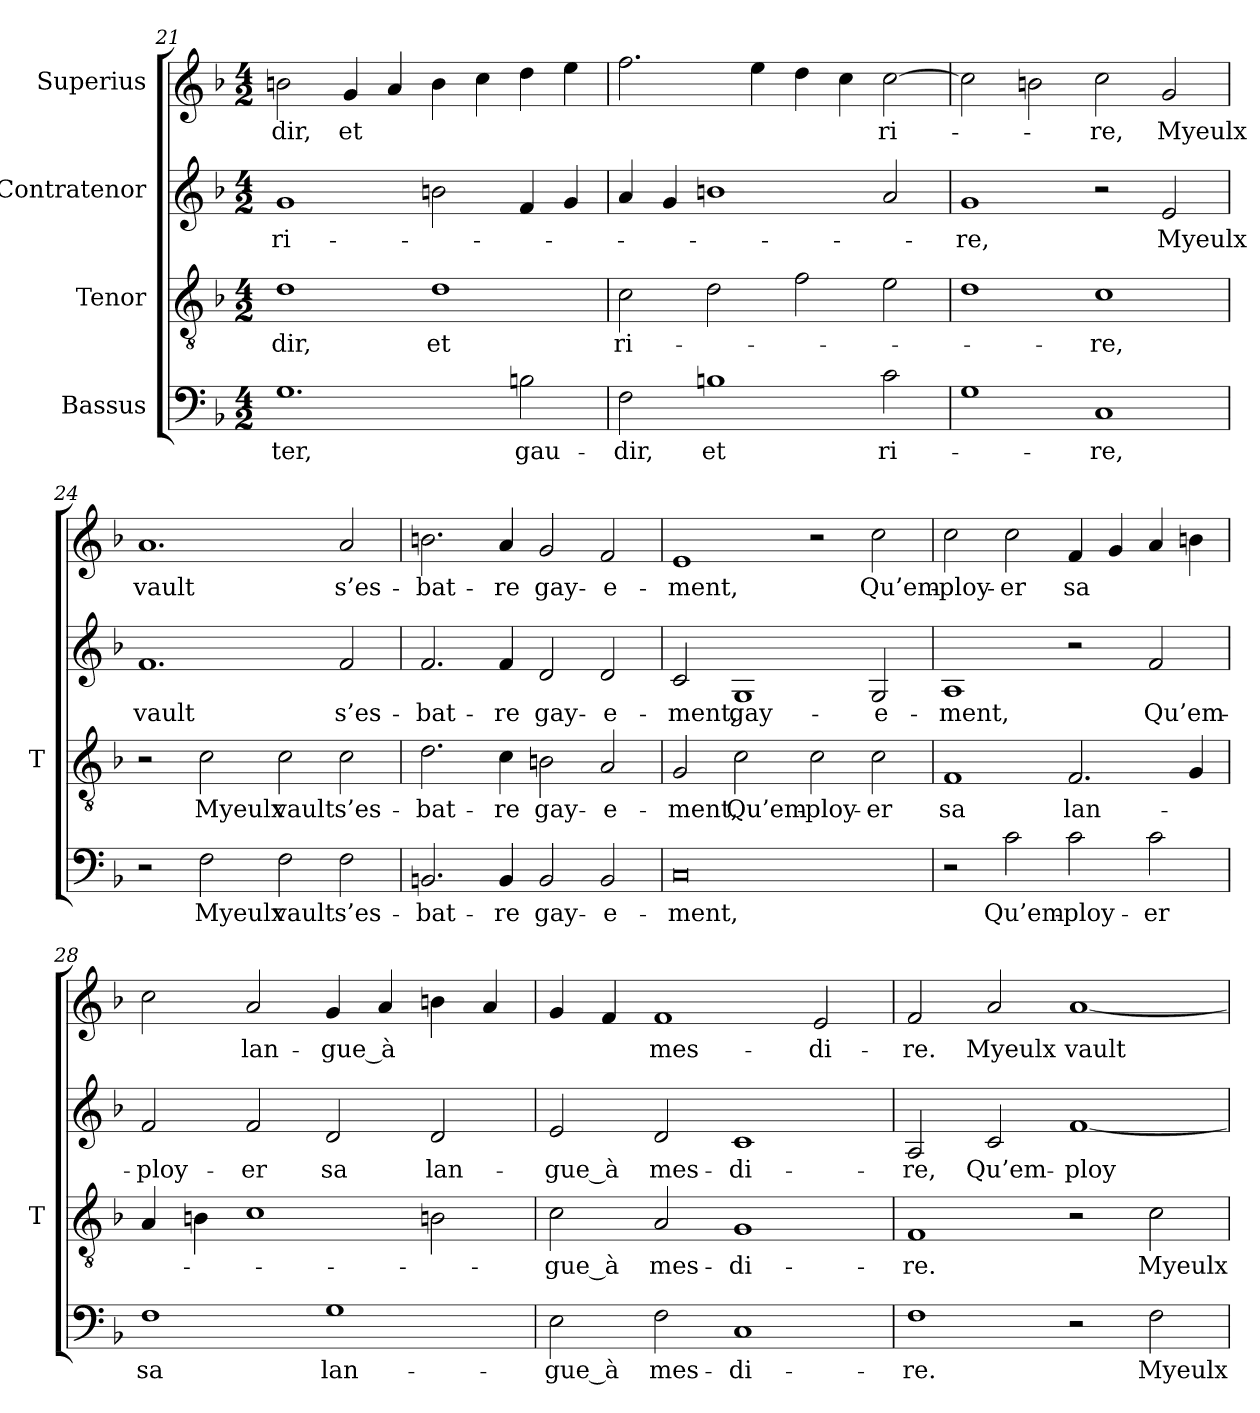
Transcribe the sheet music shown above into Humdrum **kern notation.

**kern	**text	**kern	**text	**kern	**text	**kern	**text
*part4	*part4	*part3	*part3	*part2	*part2	*part1	*part1
*staff4	*staff4	*staff3	*staff3	*staff2	*staff2	*staff1	*staff1
*I"Bassus	*	*I"Tenor	*	*I"Contratenor	*	*I"Superius	*
*	*	*I'T	*	*	*	*	*
*clefF4	*	*clefGv2	*	*clefG2	*	*clefG2	*
*k[b-]	*	*k[b-]	*	*k[b-]	*	*k[b-]	*
*M4/2	*	*M4/2	*	*M4/2	*	*M4/2	*
=21	=21	=21	=21	=21	=21	=21	=21
1.G	-ter,	1d	-dir,	1g	ri-	2b	-dir,
.	.	.	.	.	.	4g	-et
.	.	.	.	.	.	4a	.
.	.	1d	-et	2bn	.	4b	.
.	.	.	.	.	.	4cc	.
2Bn	gau-	.	.	4f	.	4dd	.
.	.	.	.	4g	.	4ee	.
=22	=22	=22	=22	=22	=22	=22	=22
2F	-dir,	2c	ri-	4a	.	2.ff	.
.	.	.	.	4g	.	.	.
1Bn	-et	2d	.	1bn	.	.	.
.	.	.	.	.	.	4ee	.
.	.	2f	.	.	.	4dd	.
.	.	.	.	.	.	4cc	.
2c	ri-	2e	.	2a	.	[2cc	ri-
=23	=23	=23	=23	=23	=23	=23	=23
1G	.	1d	.	1g	-re,	2cc]	.
.	.	.	.	.	.	2bn	.
1C	-re,	1c	-re,	2r	.	2cc	-re,
.	.	.	.	2e	-Myeulx	2g	-Myeulx
=24	=24	=24	=24	=24	=24	=24	=24
2r	.	2r	.	1.f	-vault	1.a	-vault
2F	-Myeulx	2c	-Myeulx	.	.	.	.
2F	-vault	2c	-vault	.	.	.	.
2F	s’es-	2c	s’es-	2f	s’es-	2a	s’es-
=25	=25	=25	=25	=25	=25	=25	=25
2.BBn	bat-	2.d	bat-	2.f	bat-	2.b	bat-
4BB	-re	4c	-re	4f	-re	4a	-re
2BB	gay-	2Bn	gay-	2d	gay-	2g	gay-
2BB	e-	2A	e-	2d	e-	2f	e-
=26	=26	=26	=26	=26	=26	=26	=26
0C	-ment,	2G	-ment,	2c	-ment,	1e	-ment,
.	.	2c	Qu’em-	1G	gay-	.	.
.	.	2c	ploy-	.	.	2r	.
.	.	2c	-er	2G	e-	2cc	Qu’em-
=27	=27	=27	=27	=27	=27	=27	=27
2r	.	1F	-sa	1A	-ment,	2cc	ploy-
2c	Qu’em-	.	.	.	.	2cc	-er
2c	ploy-	2.F	lan-	2r	.	4f	-sa
.	.	.	.	.	.	4g	.
2c	-er	.	.	2f	Qu’em-	4a	.
.	.	4G	.	.	.	4b	.
=28	=28	=28	=28	=28	=28	=28	=28
1F	-sa	4A	.	2f	ploy-	2cc	.
.	.	4Bn	.	.	.	.	.
.	.	1c	.	2f	-er	2a	lan-
1G	lan-	.	.	2d	-sa	4g	-gue_à
.	.	.	.	.	.	4a	.
.	.	2Bn	.	2d	lan-	4b	.
.	.	.	.	.	.	4a	.
=29	=29	=29	=29	=29	=29	=29	=29
2E	-gue_à	2c	-gue_à	2e	-gue_à	4g	.
.	.	.	.	.	.	4f	.
2F	mes-	2A	mes-	2d	mes-	1f	mes-
1C	di-	1G	di-	1c	di-	.	.
.	.	.	.	.	.	2e	di-
=30	=30	=30	=30	=30	=30	=30	=30
1F	-re.	1F	-re.	2A	-re,	2f	-re.
.	.	.	.	2c	Qu’em-	2a	-Myeulx
2r	.	2r	.	[1f	ploy-	[1a	-vault
2F	-Myeulx	2c	-Myeulx	.	.	.	.
=	=	=	=	=	=	=	=
*-	*-	*-	*-	*-	*-	*-	*-
